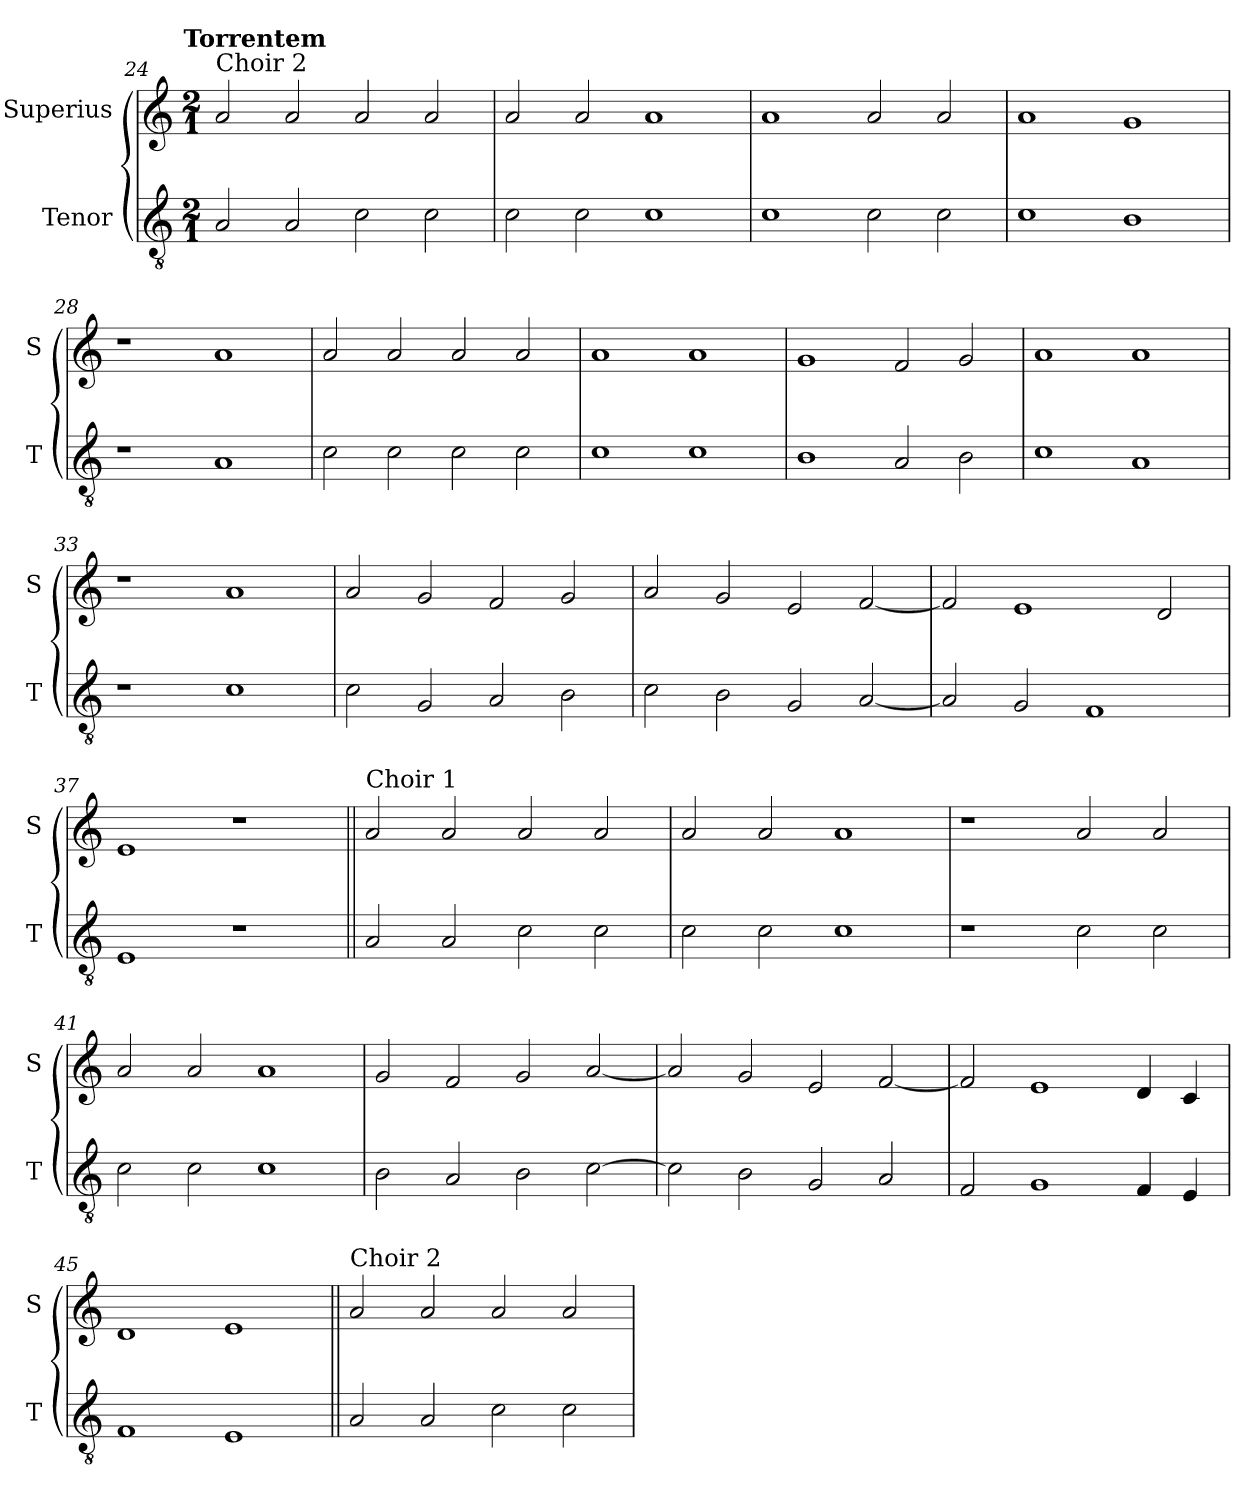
**kern	**kern
*part2	*part1
*staff2	*staff1
*I"Tenor	*I"Superius
*I'T	*I'S
*clefGv2	*clefG2
*k[]	*k[]
!!LO:TX:omd:t=Torrentem
*M2/1	*M2/1
=24	=24
!	!LO:TX:a:t=Choir 2
2A/	2a/
2A/	2a/
2c\	2a/
2c\	2a/
=25	=25
2c\	2a/
2c\	2a/
1c	1a
=26	=26
1c	1a
2c\	2a/
2c\	2a/
=27	=27
1c	1a
1B	1g
=28	=28
1r	1r
1A	1a
=29	=29
2c\	2a/
2c\	2a/
2c\	2a/
2c\	2a/
=30	=30
1c	1a
1c	1a
=31	=31
1B	1g
2A/	2f/
2B\	2g/
=32	=32
1c	1a
1A	1a
=33	=33
1r	1r
1c	1a
=34	=34
2c\	2a/
2G/	2g/
2A/	2f/
2B\	2g/
=35	=35
2c\	2a/
2B\	2g/
2G/	2e/
[2A/	[2f/
=36	=36
2A/]	2f/]
2G/	1e
1F	.
.	2d/
=37	=37
1E	1e
1r	1r
=38||	=38||
!	!LO:TX:a:t=Choir 1
2A/	2a/
2A/	2a/
2c\	2a/
2c\	2a/
=39	=39
2c\	2a/
2c\	2a/
1c	1a
=40	=40
1r	1r
2c\	2a/
2c\	2a/
=41	=41
2c\	2a/
2c\	2a/
1c	1a
=42	=42
2B\	2g/
2A/	2f/
2B\	2g/
[2c\	[2a/
=43	=43
2c\]	2a/]
2B\	2g/
2G/	2e/
2A/	[2f/
=44	=44
2F/	2f/]
1G	1e
4F/	4d/
4E/	4c/
=45	=45
1F	1d
1E	1e
=46||	=46||
!	!LO:TX:a:t=Choir 2
2A/	2a/
2A/	2a/
2c\	2a/
2c\	2a/
=	=
*-	*-
